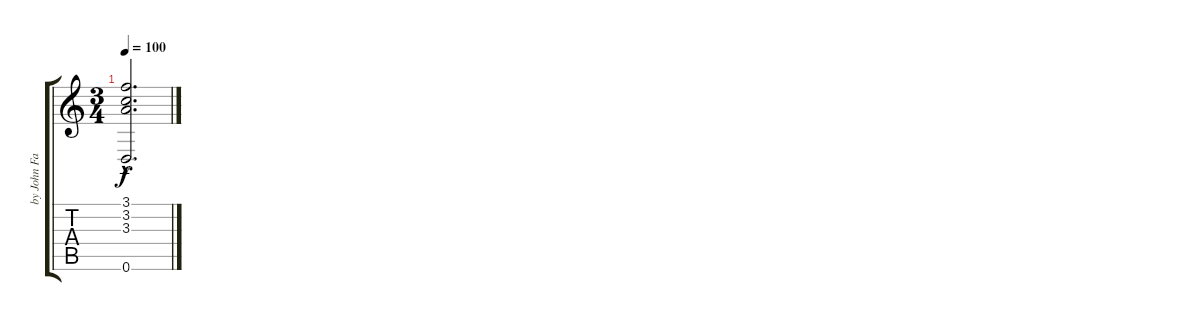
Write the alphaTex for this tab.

\track ("by John Fahey" "by John Fa") {instrument acousticguitarsteel}
\staff {score tabs}
\tuning (D4 A3 Gb3 D3 A2 D2) {hide}
\ts (3 4)
\tempo 100
\clef g2
\ks c
(3.1{hac t} 3.2{hac t} 3.3{hac t} 0.6{hac t}).2{d dy f}
